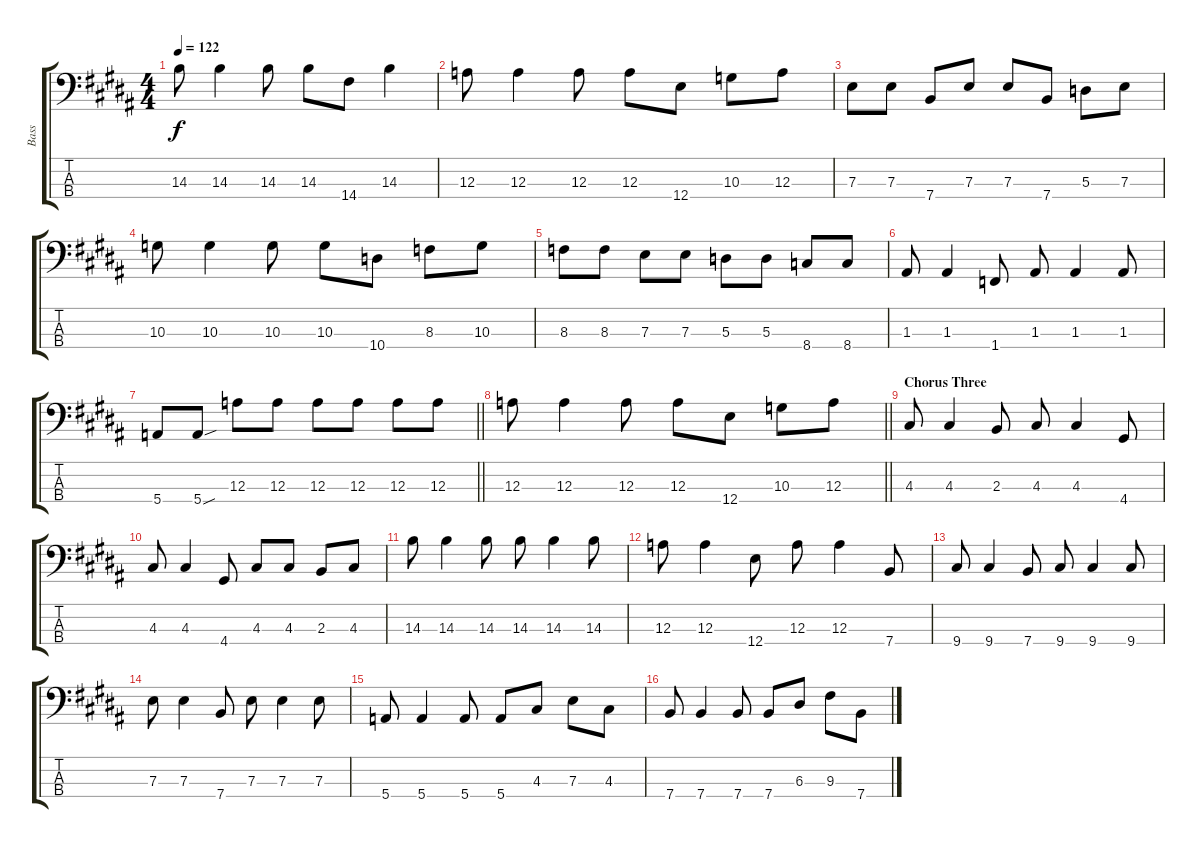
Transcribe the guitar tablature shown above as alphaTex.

\track ("Bass" "Bass") {instrument electricbassfinger}
\staff {score tabs}
\tuning (G2 D2 A1 E1) {hide}
\ts (4 4)
\tempo 122
\clef f4
\ks b
14.3.8{dy f} 14.3.4 14.3.8 14.3.8 14.4.8 14.3.4 |
12.3.8 12.3.4 12.3.8 12.3.8 12.4.8 10.3.8 12.3.8 |
7.3.8 7.3.8 7.4.8 7.3.8 7.3.8 7.4.8 5.3.8 7.3.8 |
10.3.8 10.3.4 10.3.8 10.3.8 10.4.8 8.3.8 10.3.8 |
8.3.8 8.3.8 7.3.8 7.3.8 5.3.8 5.3.8 8.4.8 8.4.8 |
1.3.8 1.3.4 1.4.8 1.3.8 1.3.4 1.3.8 |
\barLineRight lightlight
5.4.8 5.4{sou}.8 12.3.8 12.3.8 12.3.8 12.3.8 12.3.8 12.3.8 |
\barLineRight lightlight
12.3.8 12.3.4 12.3.8 12.3.8 12.4.8 10.3.8 12.3.8 |
\section ("" "Chorus Three")
4.3.8 4.3.4 2.3.8 4.3.8 4.3.4 4.4.8 |
4.3.8 4.3.4 4.4.8 4.3.8 4.3.8 2.3.8 4.3.8 |
14.3.8 14.3.4 14.3.8 14.3.8 14.3.4 14.3.8 |
12.3.8 12.3.4 12.4.8 12.3.8 12.3.4 7.4.8 |
9.4.8 9.4.4 7.4.8 9.4.8 9.4.4 9.4.8 |
7.3.8 7.3.4 7.4.8 7.3.8 7.3.4 7.3.8 |
5.4.8 5.4.4 5.4.8 5.4.8 4.3.8 7.3.8 4.3.8 |
7.4.8 7.4.4 7.4.8 7.4.8 6.3.8 9.3.8 7.4.8
